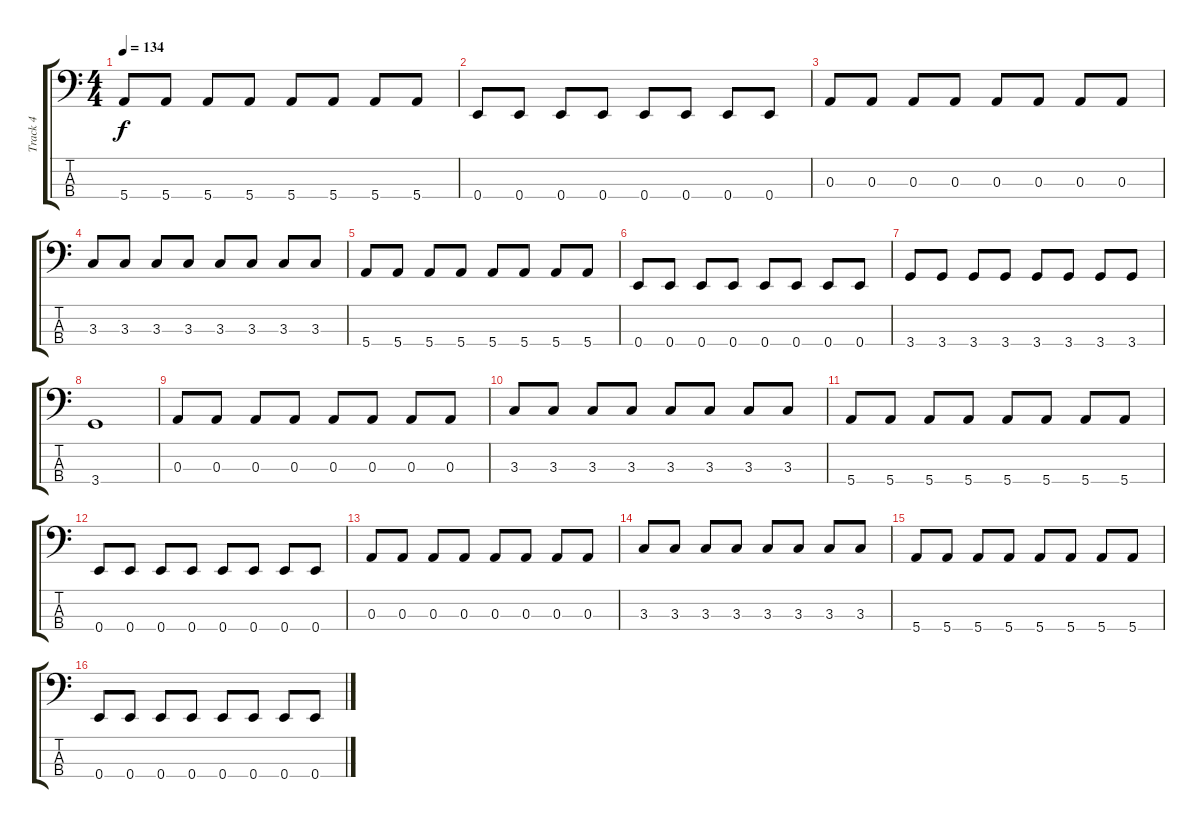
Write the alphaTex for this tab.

\track ("Track 4" "Track 4") {instrument electricbassfinger}
\staff {score tabs}
\tuning (G2 D2 A1 E1) {hide}
\ts (4 4)
\tempo 134
\clef f4
\ks c
5.4.8{dy f} 5.4.8 5.4.8 5.4.8 5.4.8 5.4.8 5.4.8 5.4.8 |
0.4.8 0.4.8 0.4.8 0.4.8 0.4.8 0.4.8 0.4.8 0.4.8 |
0.3.8 0.3.8 0.3.8 0.3.8 0.3.8 0.3.8 0.3.8 0.3.8 |
3.3.8 3.3.8 3.3.8 3.3.8 3.3.8 3.3.8 3.3.8 3.3.8 |
5.4.8 5.4.8 5.4.8 5.4.8 5.4.8 5.4.8 5.4.8 5.4.8 |
0.4.8 0.4.8 0.4.8 0.4.8 0.4.8 0.4.8 0.4.8 0.4.8 |
3.4.8 3.4.8 3.4.8 3.4.8 3.4.8 3.4.8 3.4.8 3.4.8 |
3.4.1 |
0.3.8 0.3.8 0.3.8 0.3.8 0.3.8 0.3.8 0.3.8 0.3.8 |
3.3.8 3.3.8 3.3.8 3.3.8 3.3.8 3.3.8 3.3.8 3.3.8 |
5.4.8 5.4.8 5.4.8 5.4.8 5.4.8 5.4.8 5.4.8 5.4.8 |
0.4.8 0.4.8 0.4.8 0.4.8 0.4.8 0.4.8 0.4.8 0.4.8 |
0.3.8 0.3.8 0.3.8 0.3.8 0.3.8 0.3.8 0.3.8 0.3.8 |
3.3.8 3.3.8 3.3.8 3.3.8 3.3.8 3.3.8 3.3.8 3.3.8 |
5.4.8 5.4.8 5.4.8 5.4.8 5.4.8 5.4.8 5.4.8 5.4.8 |
0.4.8 0.4.8 0.4.8 0.4.8 0.4.8 0.4.8 0.4.8 0.4.8
